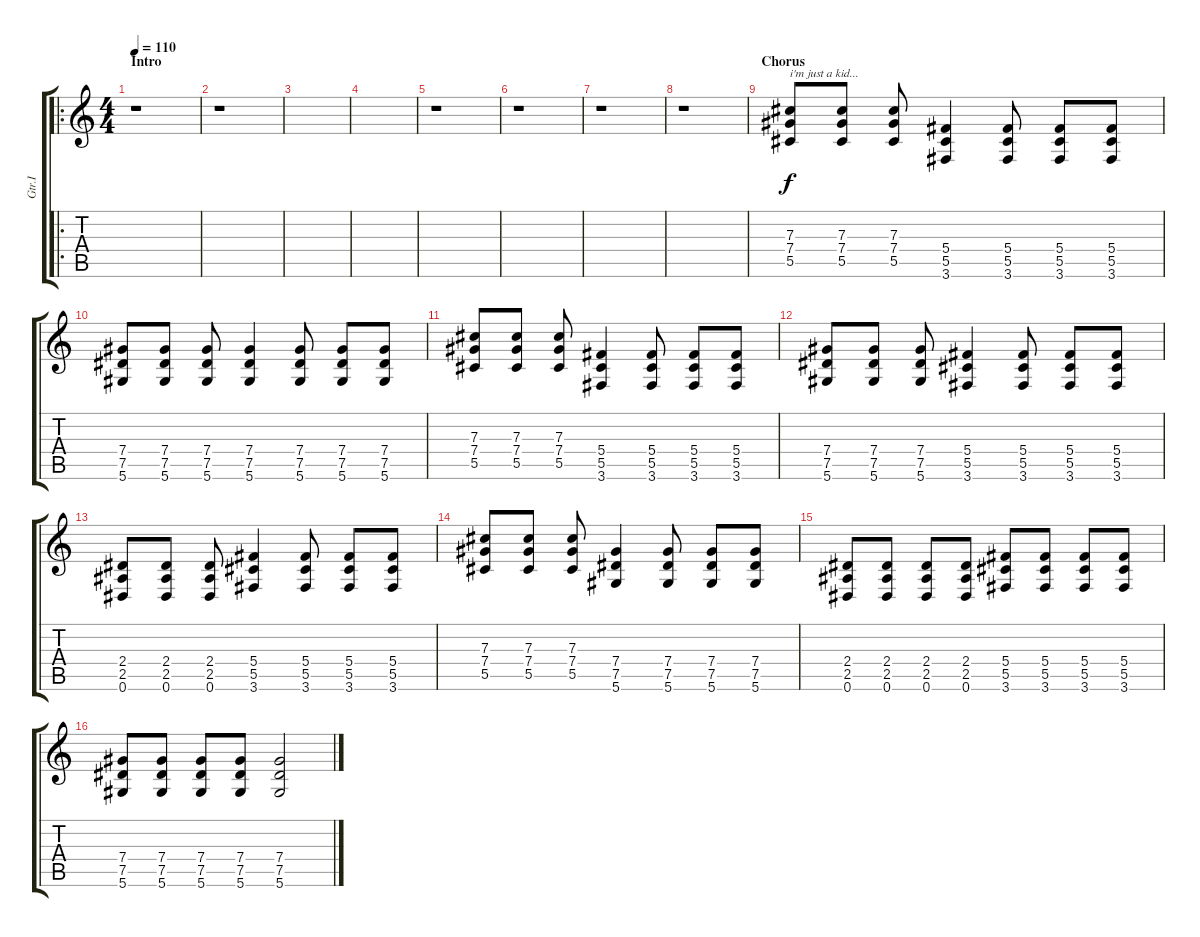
\track ("Gtr.I" "Gtr.I") {instrument distortionguitar}
\staff {score tabs}
\tuning (Eb4 Bb3 Gb3 Db3 Ab2 Eb2) {hide}
\ro
\ts (4 4)
\section ("" "Intro")
\tempo 110
\clef g2
\ks c
r.1{dy f instrument distortionguitar} |
r.1 |
|
|
r.1 |
r.1 |
r.1 |
r.1 |
\section ("" "Chorus")
(7.3 7.4 5.5).8{txt "i'm just a kid..." instrument distortionguitar} (7.3 7.4 5.5).8 (7.3 7.4 5.5).8 (5.4 5.5 3.6).4 (5.4 5.5 3.6).8 (5.4 5.5 3.6).8 (5.4 5.5 3.6).8 |
(7.4 7.5 5.6).8 (7.4 7.5 5.6).8 (7.4 7.5 5.6).8 (7.4 7.5 5.6).4 (7.4 7.5 5.6).8 (7.4 7.5 5.6).8 (7.4 7.5 5.6).8 |
(7.3 7.4 5.5).8 (7.3 7.4 5.5).8 (7.3 7.4 5.5).8 (5.4 5.5 3.6).4 (5.4 5.5 3.6).8 (5.4 5.5 3.6).8 (5.4 5.5 3.6).8 |
(7.4 7.5 5.6).8 (7.4 7.5 5.6).8 (7.4 7.5 5.6).8 (5.4 5.5 3.6).4 (5.4 5.5 3.6).8 (5.4 5.5 3.6).8 (5.4 5.5 3.6).8 |
(2.4 2.5 0.6).8 (2.4 2.5 0.6).8 (2.4 2.5 0.6).8 (5.4 5.5 3.6).4 (5.4 5.5 3.6).8 (5.4 5.5 3.6).8 (5.4 5.5 3.6).8 |
(7.3 7.4 5.5).8 (7.3 7.4 5.5).8 (7.3 7.4 5.5).8 (7.4 7.5 5.6).4 (7.4 7.5 5.6).8 (7.4 7.5 5.6).8 (7.4 7.5 5.6).8 |
(2.4 2.5 0.6).8 (2.4 2.5 0.6).8 (2.4 2.5 0.6).8 (2.4 2.5 0.6).8 (5.4 5.5 3.6).8 (5.4 5.5 3.6).8 (5.4 5.5 3.6).8 (5.4 5.5 3.6).8 |
(7.4 7.5 5.6).8 (7.4 7.5 5.6).8 (7.4 7.5 5.6).8 (7.4 7.5 5.6).8 (7.4 7.5 5.6).2
